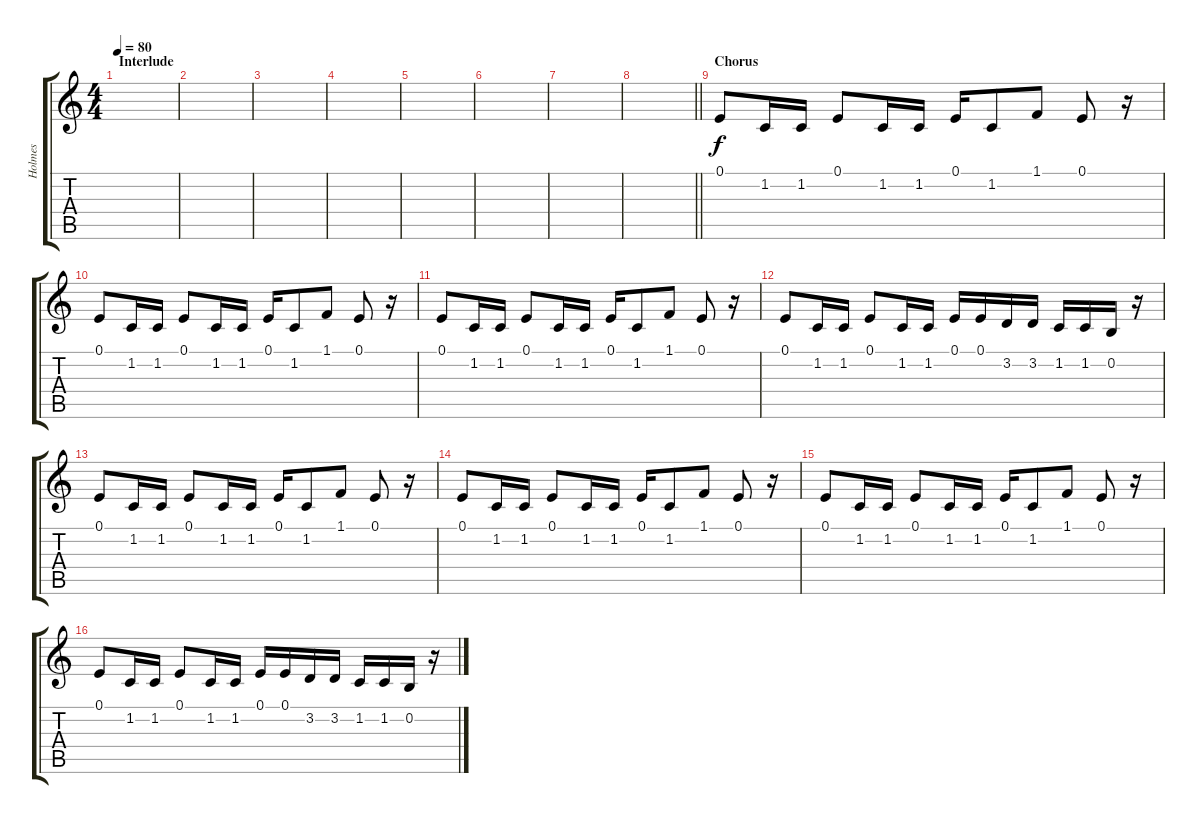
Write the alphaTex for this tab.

\track ("Holmes" "Holmes") {instrument electricpiano1}
\staff {score tabs}
\tuning (E4 B3 G3 D3 A2 E2) {hide}
\ts (4 4)
\section ("" "Interlude")
\tempo 80
\clef g2
\ks c
|
|
|
|
|
|
|
\barLineRight lightlight
|
\section ("" "Chorus")
0.1.8 1.2.16 1.2.16 0.1.8 1.2.16 1.2.16 0.1.16 1.2.8 1.1.8 0.1.8 r.16 |
0.1.8 1.2.16 1.2.16 0.1.8 1.2.16 1.2.16 0.1.16 1.2.8 1.1.8 0.1.8 r.16 |
0.1.8 1.2.16 1.2.16 0.1.8 1.2.16 1.2.16 0.1.16 1.2.8 1.1.8 0.1.8 r.16 |
0.1.8 1.2.16 1.2.16 0.1.8 1.2.16 1.2.16 0.1.16 0.1.16 3.2.16 3.2.16 1.2.16 1.2.16 0.2.16 r.16 |
0.1.8 1.2.16 1.2.16 0.1.8 1.2.16 1.2.16 0.1.16 1.2.8 1.1.8 0.1.8 r.16 |
0.1.8 1.2.16 1.2.16 0.1.8 1.2.16 1.2.16 0.1.16 1.2.8 1.1.8 0.1.8 r.16 |
0.1.8 1.2.16 1.2.16 0.1.8 1.2.16 1.2.16 0.1.16 1.2.8 1.1.8 0.1.8 r.16 |
0.1.8 1.2.16 1.2.16 0.1.8 1.2.16 1.2.16 0.1.16 0.1.16 3.2.16 3.2.16 1.2.16 1.2.16 0.2.16 r.16
